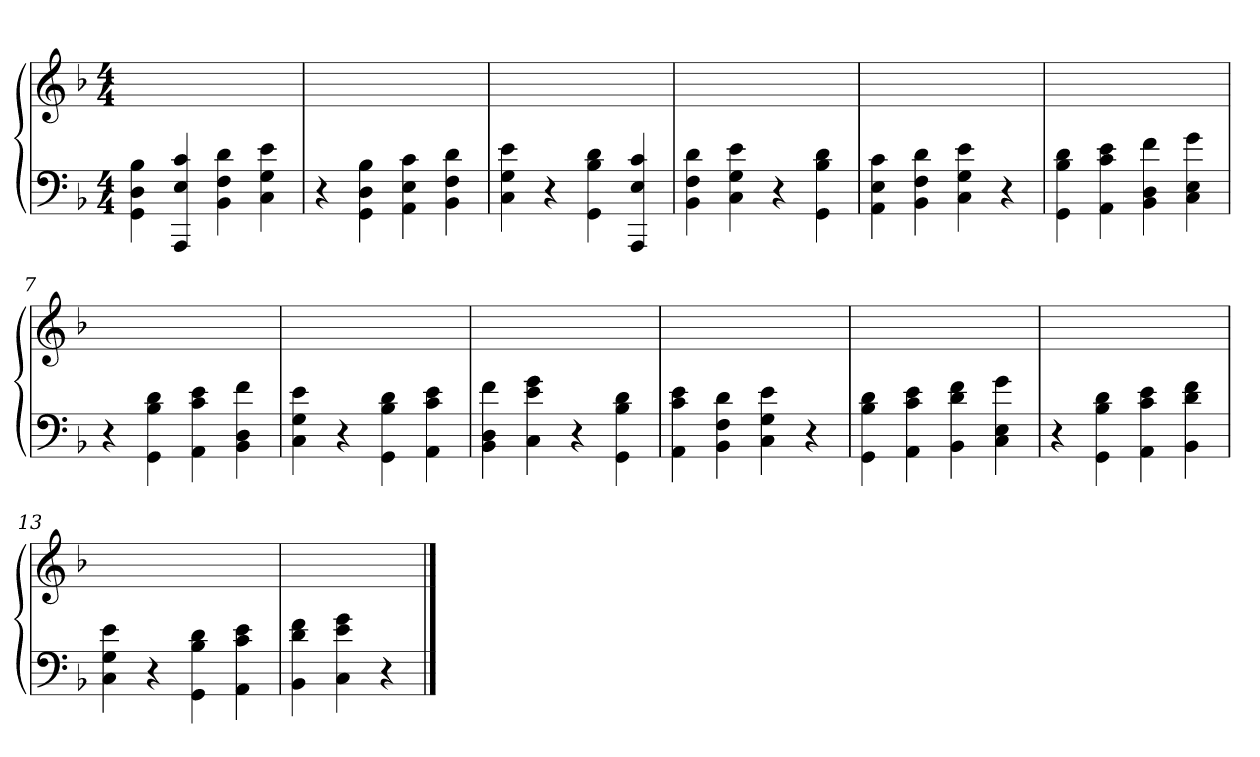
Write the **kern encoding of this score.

**kern	**kern
*part2	*part1
*staff2	*staff1
*clefF4	*clefG2
*k[b-]	*k[b-]
*F:	*F:
*M4/4	*M4/4
*MM60	*MM60
=1	=1
4GG 4D 4B-	1ryy
4AAA 4E 4c	.
4BB- 4F 4d	.
4C 4G 4e	.
=2	=2
4r	1ryy
4GG 4D 4B-	.
4AA 4E 4c	.
4BB- 4F 4d	.
=3	=3
4C 4G 4e	1ryy
4r	.
4GG 4B- 4d	.
4AAA 4E 4c	.
=4	=4
4BB- 4F 4d	1ryy
4C 4G 4e	.
4r	.
4GG 4B- 4d	.
=5	=5
4AA 4E 4c	1ryy
4BB- 4F 4d	.
4C 4G 4e	.
4r	.
=6	=6
4GG 4B- 4d	1ryy
4AA 4c 4e	.
4BB- 4D 4f	.
4C 4E 4g	.
=7	=7
4r	1ryy
4GG 4B- 4d	.
4AA 4c 4e	.
4BB- 4D 4f	.
=8	=8
4C 4G 4e	1ryy
4r	.
4GG 4B- 4d	.
4AA 4c 4e	.
=9	=9
4BB- 4D 4f	1ryy
4C 4e 4g	.
4r	.
4GG 4B- 4d	.
=10	=10
4AA 4c 4e	1ryy
4BB- 4F 4d	.
4C 4G 4e	.
4r	.
=11	=11
4GG 4B- 4d	1ryy
4AA 4c 4e	.
4BB- 4d 4f	.
4C 4E 4g	.
=12	=12
4r	1ryy
4GG 4B- 4d	.
4AA 4c 4e	.
4BB- 4d 4f	.
=13	=13
4C 4G 4e	1ryy
4r	.
4GG 4B- 4d	.
4AA 4c 4e	.
=14	=14
4BB- 4d 4f	2.ryy
4C 4e 4g	.
4r	.
==	==
*-	*-
